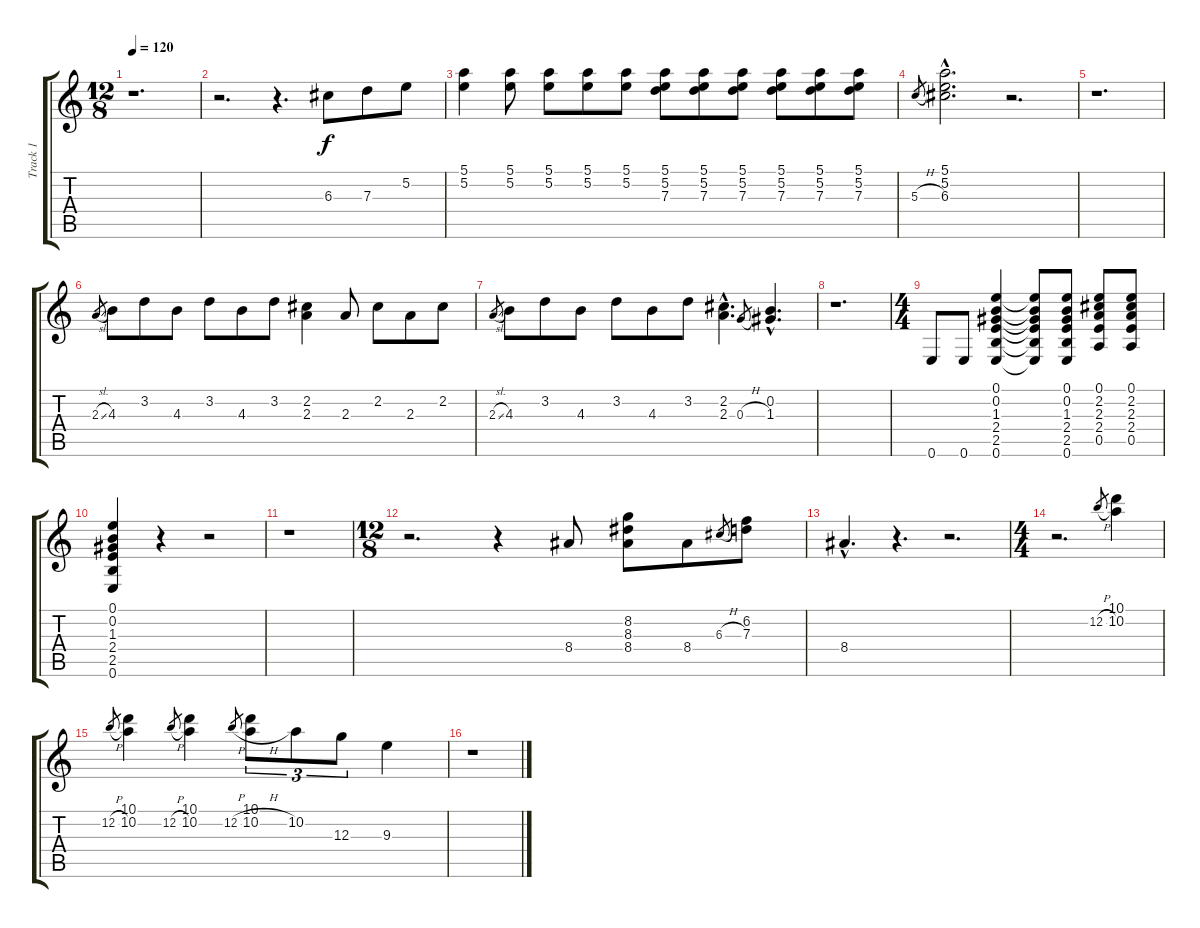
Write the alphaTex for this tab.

\track ("Track 1" "Track 1") {instrument acousticguitarnylon}
\staff {score tabs}
\tuning (E4 B3 G3 D3 A2 E2) {hide}
\ts (12 8)
\tempo 120
\clef g2
\ks c
r.1{d dy f} |
r.2{d} r.4{d} 6.3.8 7.3.8 5.2.8 |
(5.1 5.2).4 (5.1 5.2).8 (5.1 5.2).8 (5.1 5.2).8 (5.1 5.2).8 (5.1 5.2 7.3).8 (5.1 5.2 7.3).8 (5.1 5.2 7.3).8 (5.1 5.2 7.3).8 (5.1 5.2 7.3).8 (5.1 5.2 7.3).8 |
5.3{h}.8{gr} (5.1{hac} 5.2{hac} 6.3{hac}).2{d} r.2{d} |
r.1{d} |
2.3{sl}.8{gr} 4.3.8 3.2.8 4.3.8 3.2.8 4.3.8 3.2.8 (2.2 2.3).4 2.3.8 2.2.8 2.3.8 2.2.8 |
2.3{sl}.8{gr} 4.3.8 3.2.8 4.3.8 3.2.8 4.3.8 3.2.8 (2.2{hac} 2.3{hac}).4{d} 0.3{h}.8{gr} (0.2{hac} 1.3{hac}).4{d} |
r.1{d} |
\ts (4 4)
0.6.8 0.6.8 (0.1 0.2 1.3 2.4 2.5 0.6).4 (0.1{t} 0.2{t} 1.3{t} 2.4{t} 2.5{t} 0.6{t}).8 (0.1 0.2 1.3 2.4 2.5 0.6).8 (0.1 2.2 2.3 2.4 0.5).8 (0.1 2.2 2.3 2.4 0.5).8 |
(0.1 0.2 1.3 2.4 2.5 0.6).4 r.4 r.2 |
r.1 |
\ts (12 8)
r.2{d} r.4 8.4.8 (8.2 8.3 8.4).8 8.4.8 6.3{h}.8{gr} (6.2 7.3).8 |
8.4{hac}.4{d} r.4{d} r.2{d} |
\ts (4 4)
r.2{d} 12.2{h}.8{gr} (10.1 10.2).4 |
12.2{h}.8{gr} (10.1 10.2).4 12.2{h}.8{gr} (10.1 10.2).4 12.2{h}.8{gr} (10.1 10.2{h}).8{tu (3 2)} 10.2.8{tu (3 2)} 12.3.8{tu (3 2)} 9.3.4 |
r.1
